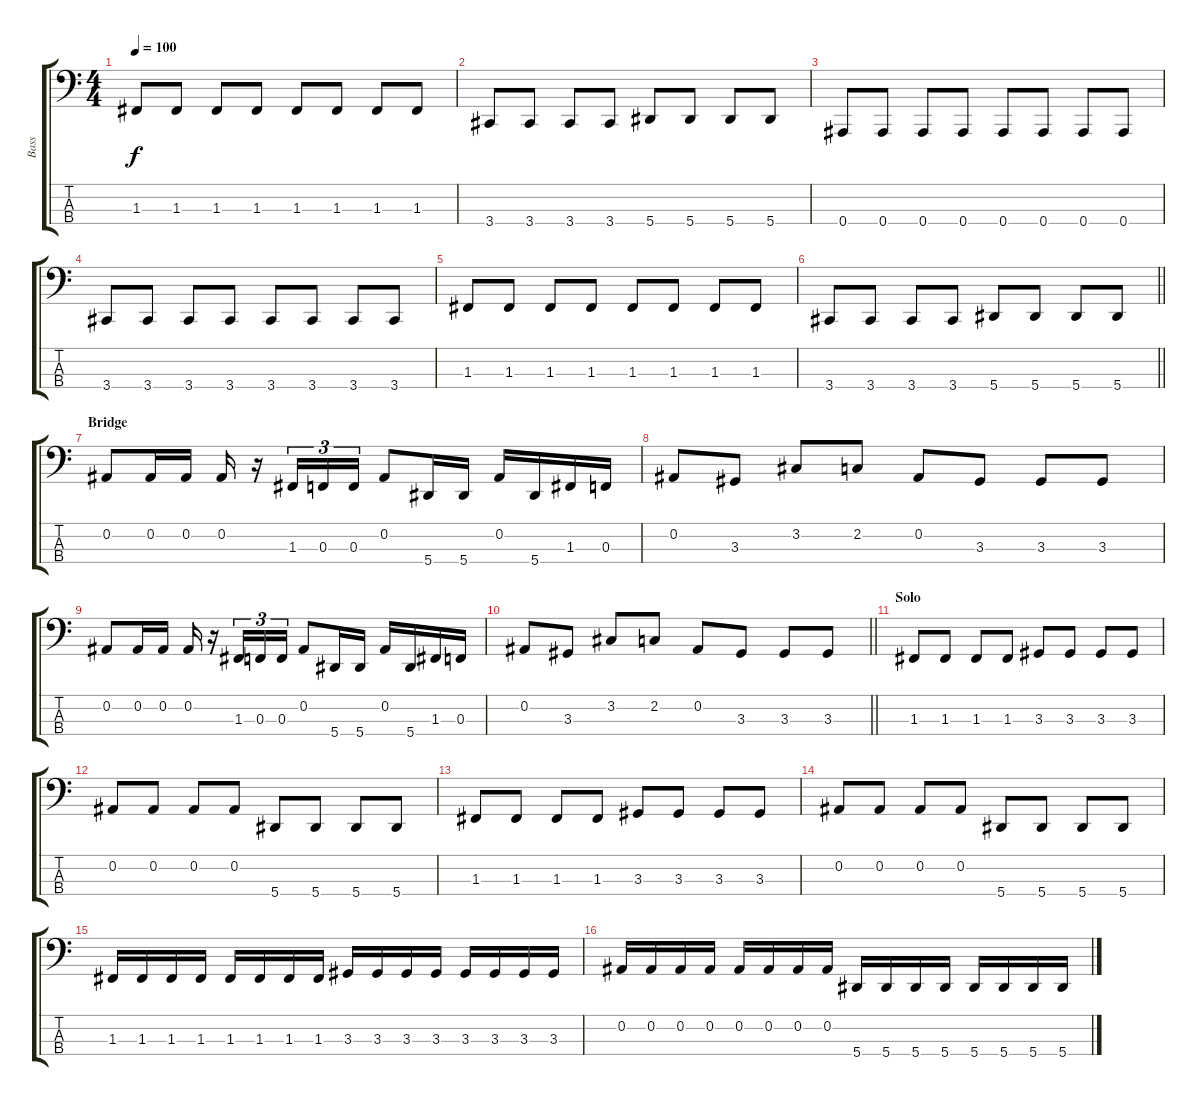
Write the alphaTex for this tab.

\track ("Bass" "Bass") {instrument electricbassfinger}
\staff {score tabs}
\tuning (Eb2 Bb1 F1 Bb0) {hide}
\ts (4 4)
\tempo 100
\clef f4
\ks c
1.3.8{dy f} 1.3.8 1.3.8 1.3.8 1.3.8 1.3.8 1.3.8 1.3.8 |
3.4.8 3.4.8 3.4.8 3.4.8 5.4.8 5.4.8 5.4.8 5.4.8 |
0.4.8 0.4.8 0.4.8 0.4.8 0.4.8 0.4.8 0.4.8 0.4.8 |
3.4.8 3.4.8 3.4.8 3.4.8 3.4.8 3.4.8 3.4.8 3.4.8 |
1.3.8 1.3.8 1.3.8 1.3.8 1.3.8 1.3.8 1.3.8 1.3.8 |
\barLineRight lightlight
3.4.8 3.4.8 3.4.8 3.4.8 5.4.8 5.4.8 5.4.8 5.4.8 |
\section ("" "Bridge")
0.2.8 0.2.16 0.2.16 0.2.16 r.16 1.3.16{tu (3 2)} 0.3.16{tu (3 2)} 0.3.16{tu (3 2)} 0.2.8 5.4.16 5.4.16 0.2.16 5.4.16 1.3.16 0.3.16 |
0.2.8 3.3.8 3.2.8 2.2.8 0.2.8 3.3.8 3.3.8 3.3.8 |
0.2.8 0.2.16 0.2.16 0.2.16 r.16 1.3.16{tu (3 2)} 0.3.16{tu (3 2)} 0.3.16{tu (3 2)} 0.2.8 5.4.16 5.4.16 0.2.16 5.4.16 1.3.16 0.3.16 |
\barLineRight lightlight
0.2.8 3.3.8 3.2.8 2.2.8 0.2.8 3.3.8 3.3.8 3.3.8 |
\section ("" "Solo")
1.3.8 1.3.8 1.3.8 1.3.8 3.3.8 3.3.8 3.3.8 3.3.8 |
0.2.8 0.2.8 0.2.8 0.2.8 5.4.8 5.4.8 5.4.8 5.4.8 |
1.3.8 1.3.8 1.3.8 1.3.8 3.3.8 3.3.8 3.3.8 3.3.8 |
0.2.8 0.2.8 0.2.8 0.2.8 5.4.8 5.4.8 5.4.8 5.4.8 |
1.3.16 1.3.16 1.3.16 1.3.16 1.3.16 1.3.16 1.3.16 1.3.16 3.3.16 3.3.16 3.3.16 3.3.16 3.3.16 3.3.16 3.3.16 3.3.16 |
0.2.16 0.2.16 0.2.16 0.2.16 0.2.16 0.2.16 0.2.16 0.2.16 5.4.16 5.4.16 5.4.16 5.4.16 5.4.16 5.4.16 5.4.16 5.4.16
